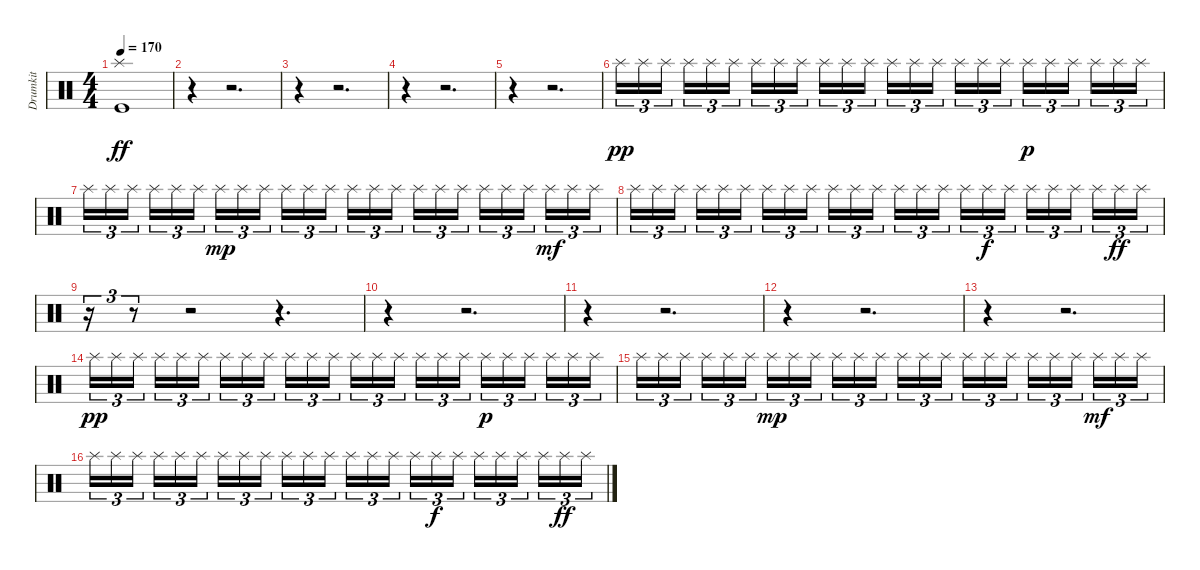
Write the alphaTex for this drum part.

\track ("Drumkit" "Drumkit") {instrument percussion}
\staff {score}
\articulation defaults
\ts (4 4)
\tempo 170
\clef neutral
\ks c
("Splash (hit)" "Kick (hit)").1{dy ff} |
r.4 r.2{d} |
r.4 r.2{d} |
r.4 r.2{d} |
r.4 r.2{d} |
"Splash (hit)".16{tu (3 2) dy pp} "Splash (hit)".16{tu (3 2)} "Splash (hit)".16{tu (3 2)} "Splash (hit)".16{tu (3 2)} "Splash (hit)".16{tu (3 2)} "Splash (hit)".16{tu (3 2)} "Splash (hit)".16{tu (3 2)} "Splash (hit)".16{tu (3 2)} "Splash (hit)".16{tu (3 2)} "Splash (hit)".16{tu (3 2)} "Splash (hit)".16{tu (3 2)} "Splash (hit)".16{tu (3 2)} "Splash (hit)".16{tu (3 2)} "Splash (hit)".16{tu (3 2)} "Splash (hit)".16{tu (3 2)} "Splash (hit)".16{tu (3 2)} "Splash (hit)".16{tu (3 2)} "Splash (hit)".16{tu (3 2)} "Splash (hit)".16{tu (3 2) dy p} "Splash (hit)".16{tu (3 2)} "Splash (hit)".16{tu (3 2)} "Splash (hit)".16{tu (3 2)} "Splash (hit)".16{tu (3 2)} "Splash (hit)".16{tu (3 2)} |
"Splash (hit)".16{tu (3 2)} "Splash (hit)".16{tu (3 2)} "Splash (hit)".16{tu (3 2)} "Splash (hit)".16{tu (3 2)} "Splash (hit)".16{tu (3 2)} "Splash (hit)".16{tu (3 2)} "Splash (hit)".16{tu (3 2) dy mp} "Splash (hit)".16{tu (3 2)} "Splash (hit)".16{tu (3 2)} "Splash (hit)".16{tu (3 2)} "Splash (hit)".16{tu (3 2)} "Splash (hit)".16{tu (3 2)} "Splash (hit)".16{tu (3 2)} "Splash (hit)".16{tu (3 2)} "Splash (hit)".16{tu (3 2)} "Splash (hit)".16{tu (3 2)} "Splash (hit)".16{tu (3 2)} "Splash (hit)".16{tu (3 2)} "Splash (hit)".16{tu (3 2)} "Splash (hit)".16{tu (3 2)} "Splash (hit)".16{tu (3 2)} "Splash (hit)".16{tu (3 2) dy mf} "Splash (hit)".16{tu (3 2)} "Splash (hit)".16{tu (3 2)} |
"Splash (hit)".16{tu (3 2)} "Splash (hit)".16{tu (3 2)} "Splash (hit)".16{tu (3 2)} "Splash (hit)".16{tu (3 2)} "Splash (hit)".16{tu (3 2)} "Splash (hit)".16{tu (3 2)} "Splash (hit)".16{tu (3 2)} "Splash (hit)".16{tu (3 2)} "Splash (hit)".16{tu (3 2)} "Splash (hit)".16{tu (3 2)} "Splash (hit)".16{tu (3 2)} "Splash (hit)".16{tu (3 2)} "Splash (hit)".16{tu (3 2)} "Splash (hit)".16{tu (3 2)} "Splash (hit)".16{tu (3 2)} "Splash (hit)".16{tu (3 2)} "Splash (hit)".16{tu (3 2) dy f} "Splash (hit)".16{tu (3 2)} "Splash (hit)".16{tu (3 2)} "Splash (hit)".16{tu (3 2)} "Splash (hit)".16{tu (3 2)} "Splash (hit)".16{tu (3 2)} "Splash (hit)".16{tu (3 2) dy ff} "Splash (hit)".16{tu (3 2)} |
r.16{tu (3 2)} r.8{tu (3 2)} r.2 r.4{d} |
r.4 r.2{d} |
r.4 r.2{d} |
r.4 r.2{d} |
r.4 r.2{d} |
"Splash (hit)".16{tu (3 2) dy pp} "Splash (hit)".16{tu (3 2)} "Splash (hit)".16{tu (3 2)} "Splash (hit)".16{tu (3 2)} "Splash (hit)".16{tu (3 2)} "Splash (hit)".16{tu (3 2)} "Splash (hit)".16{tu (3 2)} "Splash (hit)".16{tu (3 2)} "Splash (hit)".16{tu (3 2)} "Splash (hit)".16{tu (3 2)} "Splash (hit)".16{tu (3 2)} "Splash (hit)".16{tu (3 2)} "Splash (hit)".16{tu (3 2)} "Splash (hit)".16{tu (3 2)} "Splash (hit)".16{tu (3 2)} "Splash (hit)".16{tu (3 2)} "Splash (hit)".16{tu (3 2)} "Splash (hit)".16{tu (3 2)} "Splash (hit)".16{tu (3 2) dy p} "Splash (hit)".16{tu (3 2)} "Splash (hit)".16{tu (3 2)} "Splash (hit)".16{tu (3 2)} "Splash (hit)".16{tu (3 2)} "Splash (hit)".16{tu (3 2)} |
"Splash (hit)".16{tu (3 2)} "Splash (hit)".16{tu (3 2)} "Splash (hit)".16{tu (3 2)} "Splash (hit)".16{tu (3 2)} "Splash (hit)".16{tu (3 2)} "Splash (hit)".16{tu (3 2)} "Splash (hit)".16{tu (3 2) dy mp} "Splash (hit)".16{tu (3 2)} "Splash (hit)".16{tu (3 2)} "Splash (hit)".16{tu (3 2)} "Splash (hit)".16{tu (3 2)} "Splash (hit)".16{tu (3 2)} "Splash (hit)".16{tu (3 2)} "Splash (hit)".16{tu (3 2)} "Splash (hit)".16{tu (3 2)} "Splash (hit)".16{tu (3 2)} "Splash (hit)".16{tu (3 2)} "Splash (hit)".16{tu (3 2)} "Splash (hit)".16{tu (3 2)} "Splash (hit)".16{tu (3 2)} "Splash (hit)".16{tu (3 2)} "Splash (hit)".16{tu (3 2) dy mf} "Splash (hit)".16{tu (3 2)} "Splash (hit)".16{tu (3 2)} |
"Splash (hit)".16{tu (3 2)} "Splash (hit)".16{tu (3 2)} "Splash (hit)".16{tu (3 2)} "Splash (hit)".16{tu (3 2)} "Splash (hit)".16{tu (3 2)} "Splash (hit)".16{tu (3 2)} "Splash (hit)".16{tu (3 2)} "Splash (hit)".16{tu (3 2)} "Splash (hit)".16{tu (3 2)} "Splash (hit)".16{tu (3 2)} "Splash (hit)".16{tu (3 2)} "Splash (hit)".16{tu (3 2)} "Splash (hit)".16{tu (3 2)} "Splash (hit)".16{tu (3 2)} "Splash (hit)".16{tu (3 2)} "Splash (hit)".16{tu (3 2)} "Splash (hit)".16{tu (3 2) dy f} "Splash (hit)".16{tu (3 2)} "Splash (hit)".16{tu (3 2)} "Splash (hit)".16{tu (3 2)} "Splash (hit)".16{tu (3 2)} "Splash (hit)".16{tu (3 2)} "Splash (hit)".16{tu (3 2) dy ff} "Splash (hit)".16{tu (3 2)}
